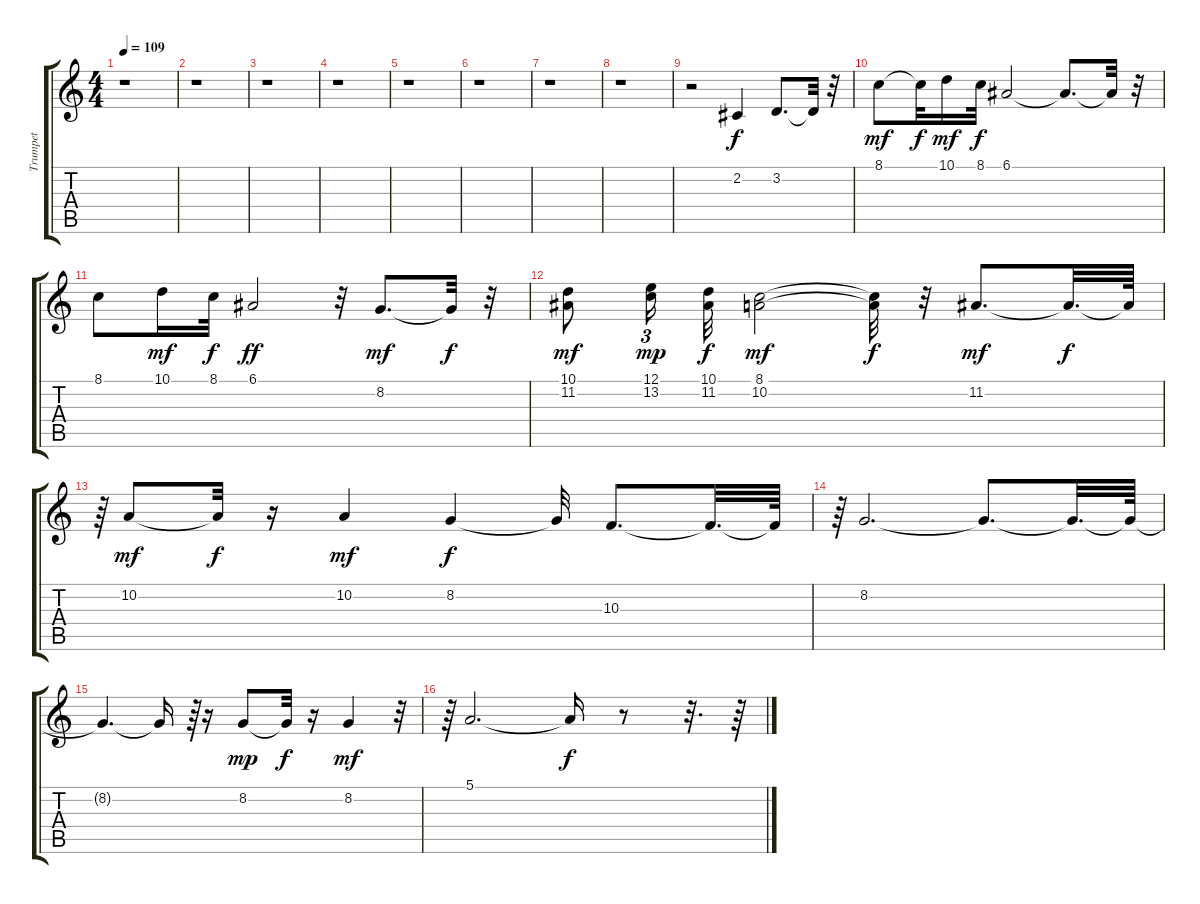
\track ("Trumpet" "Trumpet") {instrument trumpet}
\staff {score tabs}
\tuning (E4 B3 G3 D3 A2 E2) {hide}
\ts (4 4)
\tempo 109
\clef g2
\ks c
r.1{dy f} |
r.1 |
r.1 |
r.1 |
r.1 |
r.1 |
r.1 |
r.1 |
r.2 2.2.4 3.2.8{d} 3.2{t}.32 r.32 |
8.1.8{dy mf} 8.1{t}.32{dy f} 10.1.16{dy mf} 8.1.32{dy f} 6.1.2 6.1{t}.8{d} 6.1{t}.32 r.32 |
8.1.8 10.1.16{dy mf} 8.1.32{dy f} 6.1.2{dy ff} r.32 8.2.8{d dy mf} 8.2{t}.32{dy f} r.32 |
(10.1 11.2).8{dy mf} (12.1 13.2).16{tu (3 2) dy mp} (10.1 11.2).32{dy f} (8.1 10.2).2{dy mf} (8.1{t} 10.2{t}).32{dy f} r.32 11.2.8{d dy mf} 11.2{t}.32{d dy f} 11.2{t}.64 |
r.64{tu (3 2)} 10.2.8{dy mf} 10.2{t}.32{dy f} r.16 10.2.4{dy mf} 8.2.4{dy f} 8.2{t}.32 10.3.8{d} 10.3{t}.32{d} 10.3{t}.64 |
r.64{tu (3 2)} 8.2.2{d} 8.2{t}.8{d} 8.2{t}.32{d} 8.2{t}.64 |
8.2{t}.4{d} 8.2{t}.16 r.64{tu (3 2)} r.16 8.2.8{dy mp} 8.2{t}.32{dy f} r.16 8.2.4{dy mf} r.32{tu (3 2)} |
r.64{tu (3 2)} 5.1.2{d} 5.1{t}.16{dy f} r.8 r.32{d} r.64
